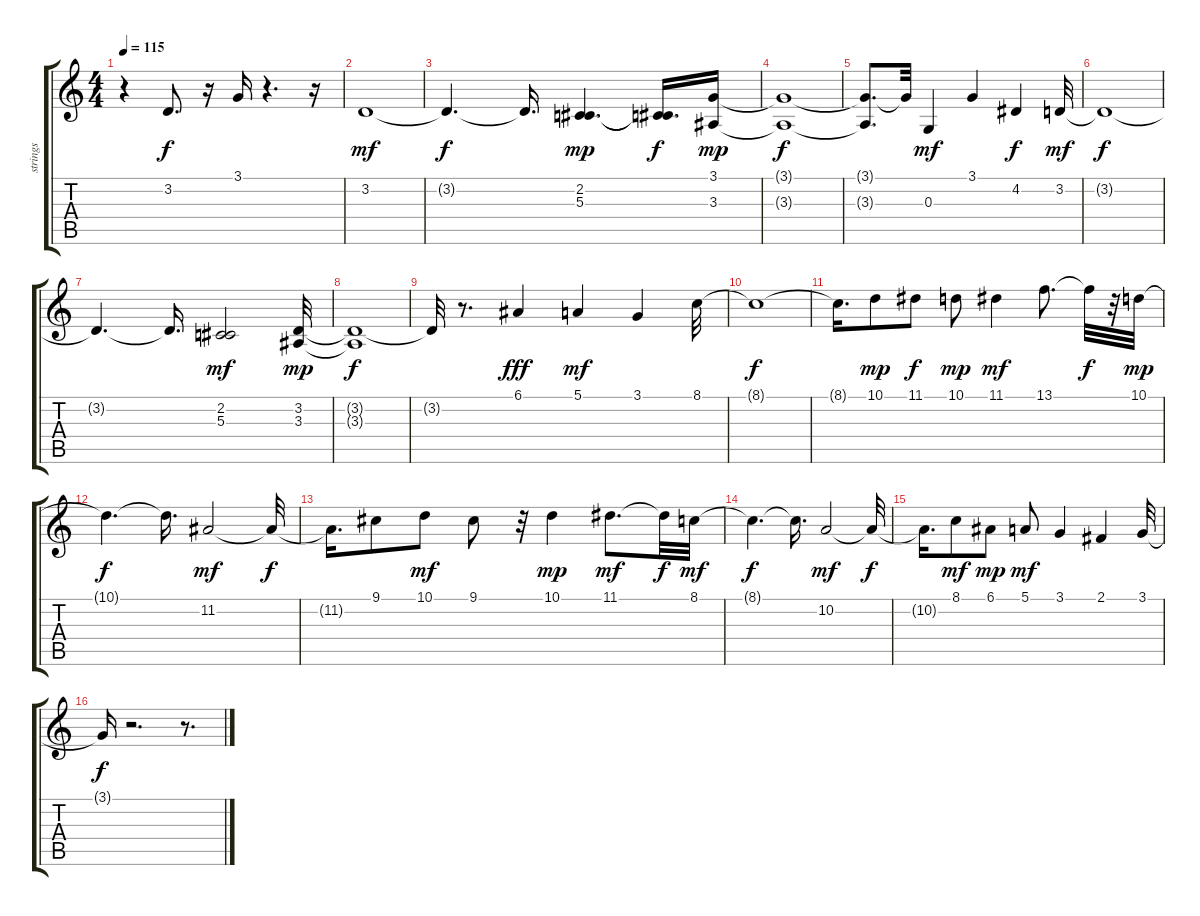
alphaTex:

\track ("strings" "strings") {instrument stringensemble1}
\staff {score tabs}
\tuning (E4 B3 G3 D3 A2 E2) {hide}
\ts (4 4)
\tempo 115
\clef g2
\ks c
r.4{dy mf} 3.2.8{d dy f} r.16 3.1.16 r.4{d} r.16 |
3.2.1{dy mf} |
3.2{t}.4{d dy f} 3.2{t}.16{d} (2.2 5.3).4{d dy mp} (2.2{t} 5.3{t}).16{d dy f} (3.1 3.3).16{dy mp} |
(3.1{t} 3.3{t}).1{dy f} |
(3.1{t} 3.3{t}).8{d} 3.1{t}.32 0.3.4{dy mf} 3.1.4 4.2.4{dy f} 3.2.32{dy mf} |
3.2{t}.1{dy f} |
3.2{t}.4{d} 3.2{t}.16{d} (2.2 5.3).2{dy mf} (3.2 3.3).32{dy mp} |
(3.2{t} 3.3{t}).1{dy f} |
3.2{t}.32 r.8{d} 6.1.4{dy fff} 5.1.4{dy mf} 3.1.4 8.1.32 |
8.1{t}.1{dy f} |
8.1{t}.16{d} 10.1.8{dy mp} 11.1.8{dy f} 10.1.8{dy mp} 11.1.4{dy mf} 13.1.8{d} 13.1{t}.32{dy f} r.32 10.1.32{dy mp} |
10.1{t}.4{d dy f} 10.1{t}.16{d} 11.2.2{dy mf} 11.2{t}.32{dy f} |
11.2{t}.16{d} 9.1.8 10.1.8{dy mf} 9.1.8 r.32 10.1.4{dy mp} 11.1.8{d dy mf} 11.1{t}.32{dy f} 8.1.32{dy mf} |
8.1{t}.4{d dy f} 8.1{t}.16{d} 10.2.2{dy mf} 10.2{t}.32{dy f} |
10.2{t}.16{d} 8.1.8{dy mf} 6.1.8{dy mp} 5.1.8{dy mf} 3.1.4 2.1.4 3.1.32 |
3.1{t}.16{dy f} r.2{d} r.8{d}
